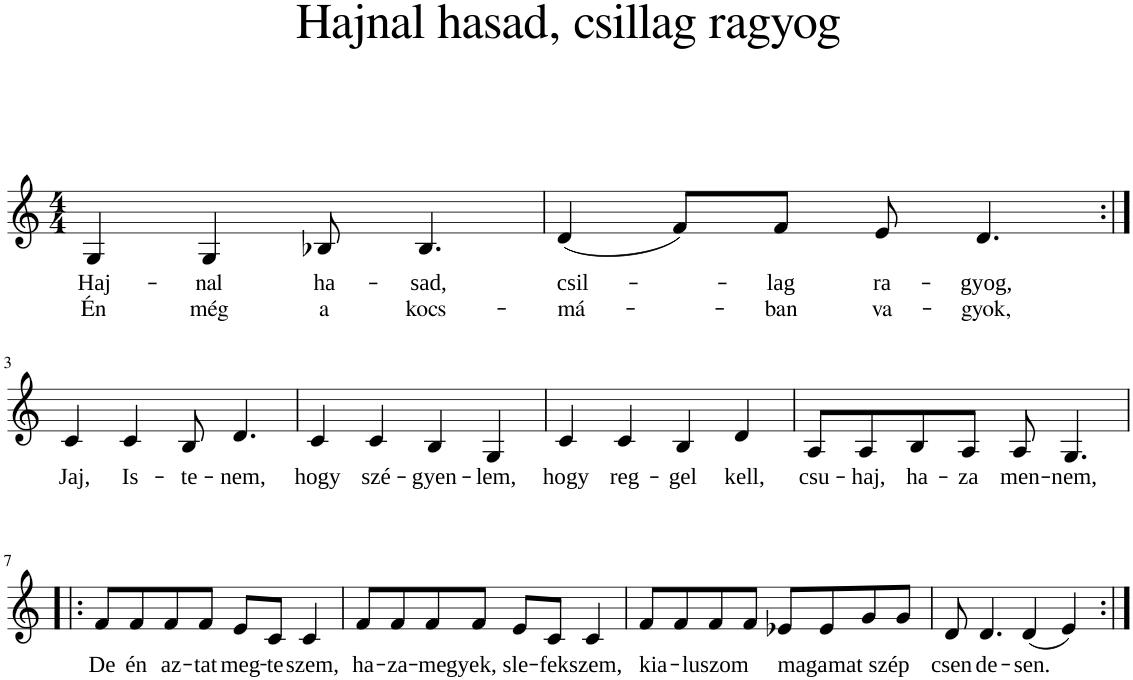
**kern	**text	**text
*part1	*part1	*part1
*staff1	*staff1	*staff1
*I"Piano	*	*
*I'Pno	*	*
*clefG2	*	*
*k[]	*	*
*M4/4	*	*
=1	=1	=1
!	!LO:LY:b	!LO:LY:b
4G/	Haj-	Én
!	!LO:LY:b	!LO:LY:b
4G/	-nal	még
!	!LO:LY:b	!LO:LY:b
8B-X/	ha-	a
!	!LO:LY:b	!LO:LY:b
4.B-/	-sad,	kocs-
=2	=2	=2
!	!LO:LY:b	!LO:LY:b
(4d/	csil-	-má-
8f/L)	.	.
!	!LO:LY:b	!LO:LY:b
8f/J	-lag	-ban
!	!LO:LY:b	!LO:LY:b
8e/	ra-	va-
!	!LO:LY:b	!LO:LY:b
4.d/	-gyog,	-gyok,
!!LO:LB:g=z
=3:|!	=3:|!	=3:|!
!	!LO:LY:b	!
4c/	Jaj,	.
!	!LO:LY:b	!
4c/	Is-	.
!	!LO:LY:b	!
8B/	-te-	.
!	!LO:LY:b	!
4.d/	-nem,	.
=4	=4	=4
!	!LO:LY:b	!
4c/	hogy	.
!	!LO:LY:b	!
4c/	szé-	.
!	!LO:LY:b	!
4B/	-gyen-	.
!	!LO:LY:b	!
4G/	-lem,	.
=5	=5	=5
!	!LO:LY:b	!
4c/	hogy	.
!	!LO:LY:b	!
4c/	reg-	.
!	!LO:LY:b	!
4B/	-gel	.
!	!LO:LY:b	!
4d/	kell,	.
=6	=6	=6
!	!LO:LY:b	!
8A/L	csu-	.
!	!LO:LY:b	!
8A/	haj,	.
!	!LO:LY:b	!
8B/	ha-	.
!	!LO:LY:b	!
8A/J	-za	.
!	!LO:LY:b	!
8A/	men-	.
!	!LO:LY:b	!
4.G/	-nem,	.
!!LO:LB:g=z
=7!|:	=7!|:	=7!|:
!	!LO:LY:b	!
8f/L	De	.
!	!LO:LY:b	!
8f/	én	.
!	!LO:LY:b	!
8f/	az-	.
!	!LO:LY:b	!
8f/J	-tat	.
!	!LO:LY:b	!
8e/L	meg-	.
!	!LO:LY:b	!
8c/J	-te-	.
!	!LO:LY:b	!
4c/	-szem,	.
=8	=8	=8
!	!LO:LY:b	!
8f/L	ha-	.
!	!LO:LY:b	!
8f/	za-	.
!	!LO:LY:b	!
8f/	-me-	.
!	!LO:LY:b	!
8f/J	gyek, s	.
!	!LO:LY:b	!
8e/L	le-	.
!	!LO:LY:b	!
8c/J	fek-	.
!	!LO:LY:b	!
4c/	-szem,	.
=9	=9	=9
!	!LO:LY:b	!
8f/L	kia-	.
8f/	.	.
!	!LO:LY:b	!
8f/	-luszom	.
8f/J	.	.
!	!LO:LY:b	!
8e-X/L	maga-	.
8e-/	.	.
!	!LO:LY:b	!
8g/	-mat szép	.
8g/J	.	.
=10	=10	=10
!	!LO:LY:b	!
8d/	csen-	.
!	!LO:LY:b	!
4.d/	-de-	.
!	!LO:LY:b	!
(4d/	-sen.	.
4e/)	.	.
=:|!	=:|!	=:|!
*-	*-	*-
